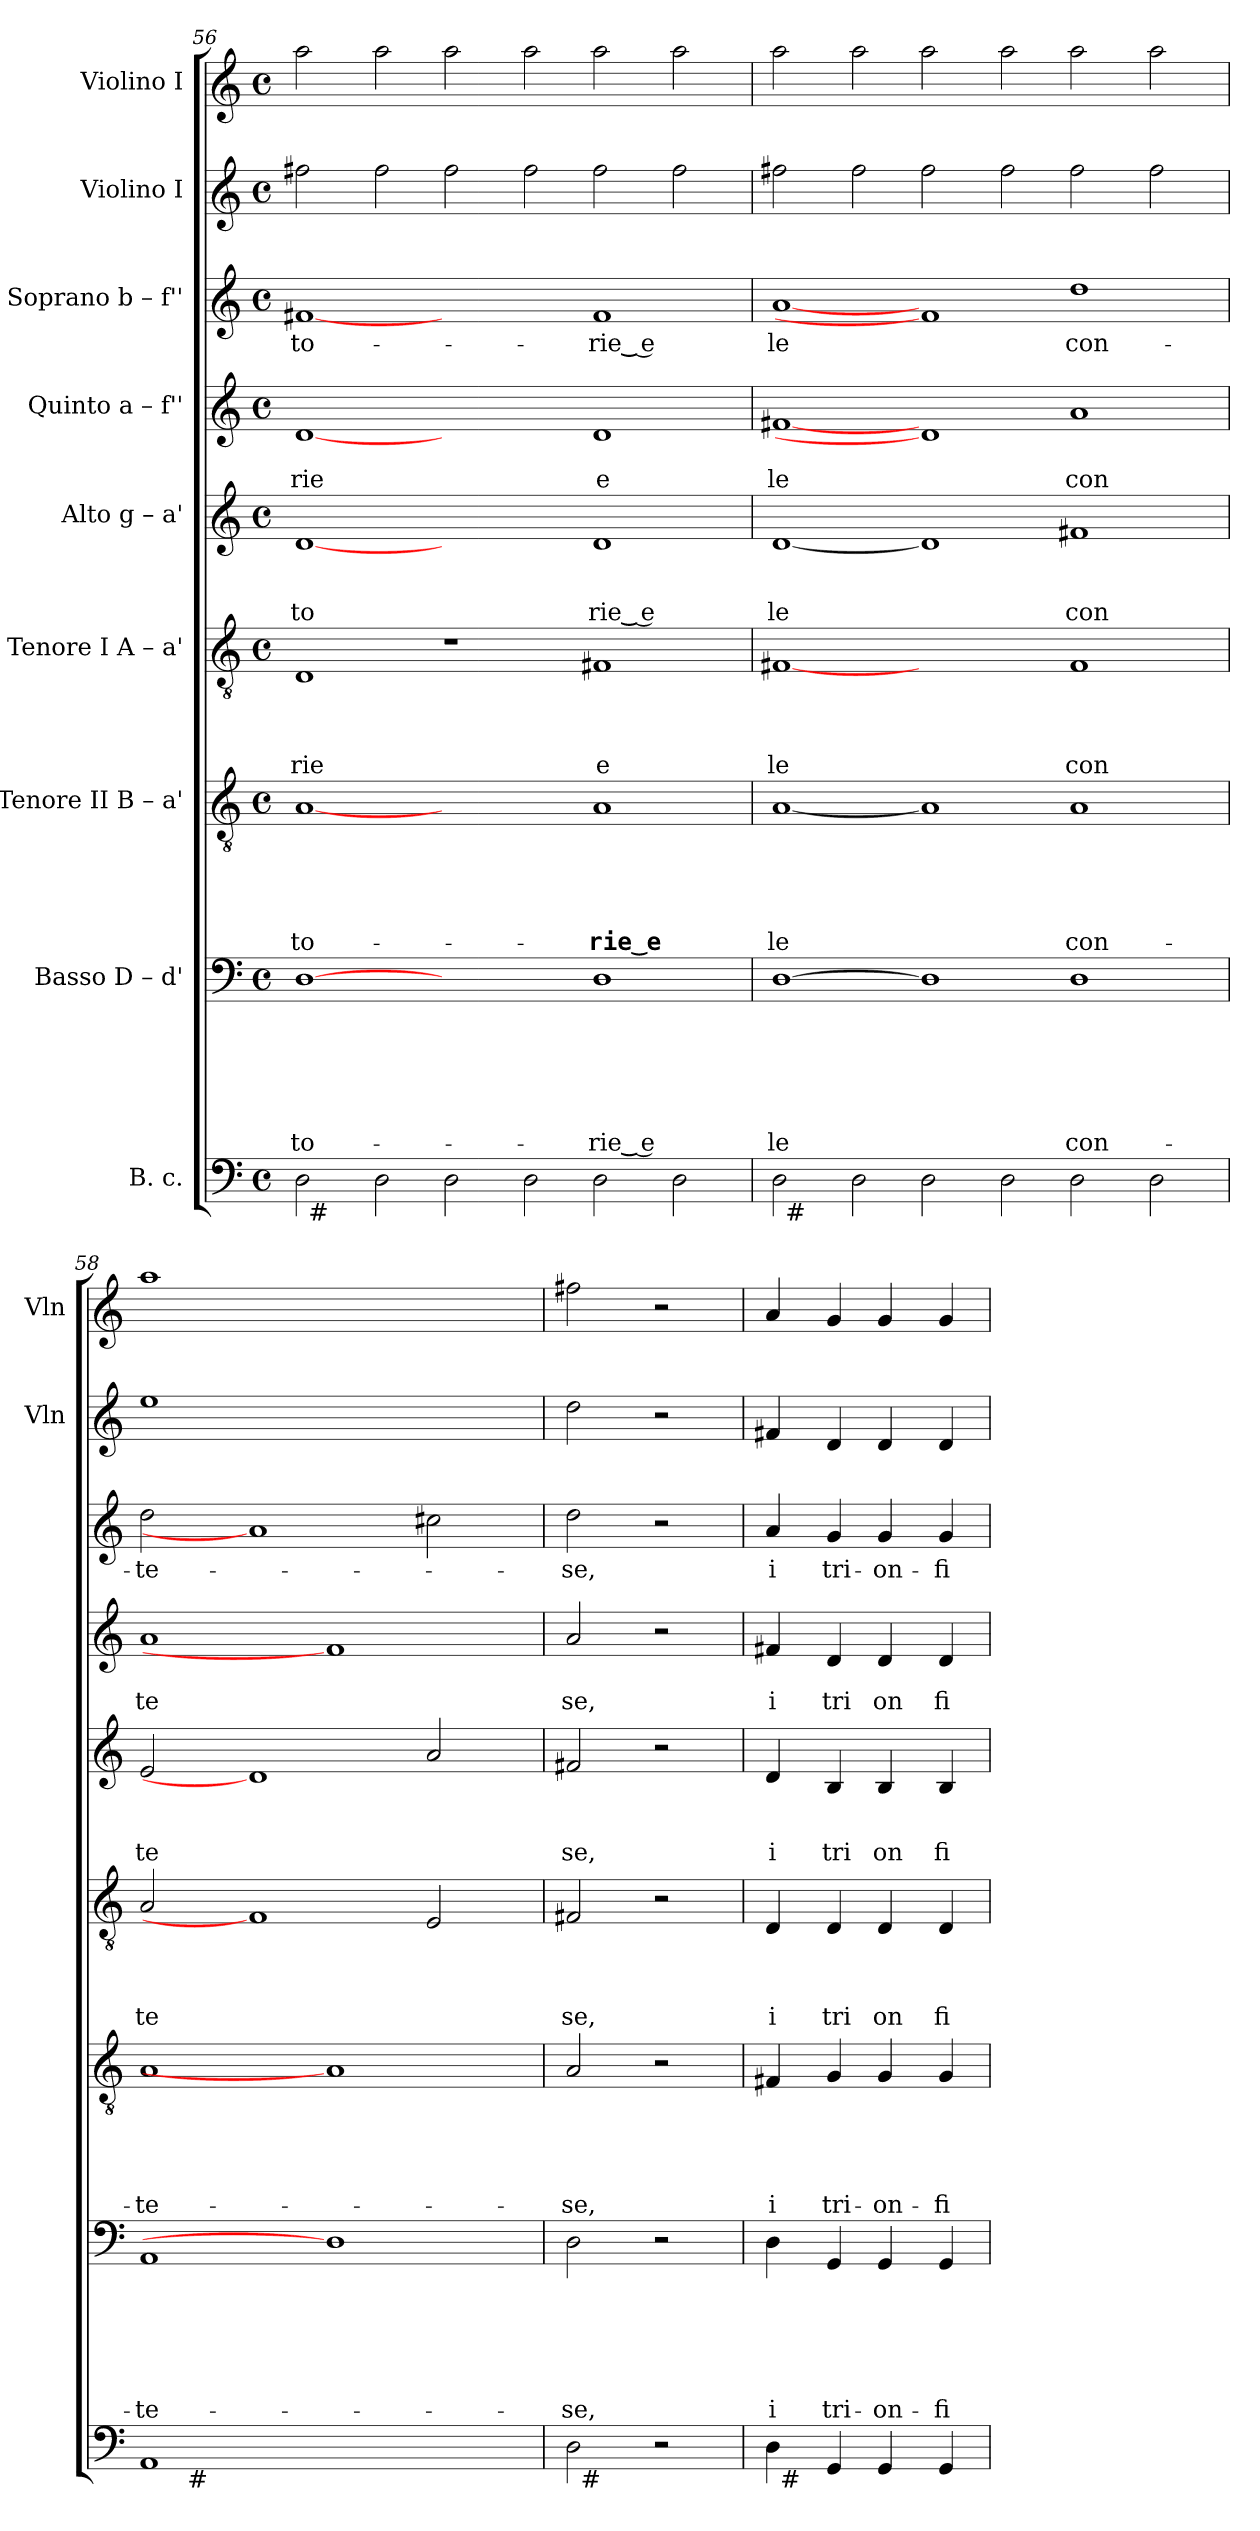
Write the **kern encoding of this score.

**kern	**kern	**text	**text	**text	**text	**text	**text	**kern	**text	**text	**text	**text	**text	**kern	**text	**text	**text	**text	**kern	**text	**text	**text	**kern	**text	**text	**kern	**text	**kern	**kern
*part9	*part8	*part8	*part8	*part8	*part8	*part8	*part8	*part7	*part7	*part7	*part7	*part7	*part7	*part6	*part6	*part6	*part6	*part6	*part5	*part5	*part5	*part5	*part4	*part4	*part4	*part3	*part3	*part2	*part1
*staff9	*staff8	*staff8	*staff8	*staff8	*staff8	*staff8	*staff8	*staff7	*staff7	*staff7	*staff7	*staff7	*staff7	*staff6	*staff6	*staff6	*staff6	*staff6	*staff5	*staff5	*staff5	*staff5	*staff4	*staff4	*staff4	*staff3	*staff3	*staff2	*staff1
*I"B. c.	*I"Basso D – d'	*	*	*	*	*	*	*I"Tenore II B – a'	*	*	*	*	*	*I"Tenore I A – a'	*	*	*	*	*I"Alto g – a'	*	*	*	*I"Quinto a – f''	*	*	*I"Soprano b – f''	*	*I"Violino I	*I"Violino I
*	*	*	*	*	*	*	*	*	*	*	*	*	*	*	*	*	*	*	*	*	*	*	*	*	*	*	*	*I'Vln	*I'Vln
*clefF4	*clefF4	*	*	*	*	*	*	*clefGv2	*	*	*	*	*	*clefGv2	*	*	*	*	*clefG2	*	*	*	*clefG2	*	*	*clefG2	*	*clefG2	*clefG2
*k[]	*k[]	*	*	*	*	*	*	*k[]	*	*	*	*	*	*k[]	*	*	*	*	*k[]	*	*	*	*k[]	*	*	*k[]	*	*k[]	*k[]
*C:	*C:	*	*	*	*	*	*	*C:	*	*	*	*	*	*C:	*	*	*	*	*C:	*	*	*	*C:	*	*	*C:	*	*C:	*C:
*M4/4	*M4/4	*	*	*	*	*	*	*M4/4	*	*	*	*	*	*M4/4	*	*	*	*	*M4/4	*	*	*	*M4/4	*	*	*M4/4	*	*M4/4	*M4/4
*met(c)	*met(c)	*	*	*	*	*	*	*met(c)	*	*	*	*	*	*met(c)	*	*	*	*	*met(c)	*	*	*	*met(c)	*	*	*met(c)	*	*met(c)	*met(c)
=56	=56	=56	=56	=56	=56	=56	=56	=56	=56	=56	=56	=56	=56	=56	=56	=56	=56	=56	=56	=56	=56	=56	=56	=56	=56	=56	=56	=56	=56
!	!	!	!	!	!	!	!LO:LY:b	!	!	!	!	!	!LO:LY:b	!	!	!	!	!LO:LY:b	!	!	!	!LO:LY:b	!	!	!LO:LY:b	!	!LO:LY:b	!	!
*^	*	*	*	*	*	*	*	*	*	*	*	*	*	*	*	*	*	*	*	*	*	*	*	*	*	*	*	*	*
2D\	32ryy	[1D	.	.	.	.	.	-to-	[1A	.	.	.	.	-to-	1D	.	.	.	rie	[1d	.	.	to	[1d	.	rie	[1f#X	-to-	2ff#X\	2aa\
!	!LO:TX:b:t=#	!	!	!	!	!	!	!	!	!	!	!	!	!	!	!	!	!	!	!	!	!	!	!	!	!	!	!	!	!
.	1ryy	.	.	.	.	.	.	.	.	.	.	.	.	.	.	.	.	.	.	.	.	.	.	.	.	.	.	.	.	.
2D\	.	.	.	.	.	.	.	.	.	.	.	.	.	.	.	.	.	.	.	.	.	.	.	.	.	.	.	.	2ff#\	2aa\
2D\	.	1ryy	.	.	.	.	.	.	1ryy	.	.	.	.	.	1r	.	.	.	.	1ryy	.	.	.	1ryy	.	.	1ryy	.	2ff#\	2aa\
.	1ryy	.	.	.	.	.	.	.	.	.	.	.	.	.	.	.	.	.	.	.	.	.	.	.	.	.	.	.	.	.
2D\	.	.	.	.	.	.	.	.	.	.	.	.	.	.	.	.	.	.	.	.	.	.	.	.	.	.	.	.	2ff#\	2aa\
!	!	!	!	!	!	!	!	!LO:LY:b:rj	!	!	!	!	!	!LO:LY:b:rj	!	!	!	!	!LO:LY:b	!	!	!	!LO:LY:b:rj	!	!	!LO:LY:b	!	!LO:LY:b:rj	!	!
2D\	.	1D	.	.	.	.	.	-rie‿ e	1A	.	.	.	.	-rie‿e	1F#X	.	.	.	e	1d	.	.	rie‿ e	1d	.	e	1f#	-rie‿ e	2ff#\	2aa\
.	2ryy	.	.	.	.	.	.	.	.	.	.	.	.	.	.	.	.	.	.	.	.	.	.	.	.	.	.	.	.	.
2D\	.	.	.	.	.	.	.	.	.	.	.	.	.	.	.	.	.	.	.	.	.	.	.	.	.	.	.	.	2ff#\	2aa\
.	4...ryy	.	.	.	.	.	.	.	.	.	.	.	.	.	.	.	.	.	.	.	.	.	.	.	.	.	.	.	.	.
=57	=57	=57	=57	=57	=57	=57	=57	=57	=57	=57	=57	=57	=57	=57	=57	=57	=57	=57	=57	=57	=57	=57	=57	=57	=57	=57	=57	=57	=57	=57
!	!	!	!	!	!	!	!	!LO:LY:b	!	!	!	!	!	!LO:LY:b	!	!	!	!	!LO:LY:b	!	!	!	!LO:LY:b	!	!	!LO:LY:b	!	!LO:LY:b	!	!
2D\	32ryy	[1D	.	.	.	.	.	le	[1A	.	.	.	.	le	[1F#X	.	.	.	le	[1d	.	.	le	[1f#X	.	le	[1a	le	2ff#X\	2aa\
!	!LO:TX:b:t=#	!	!	!	!	!	!	!	!	!	!	!	!	!	!	!	!	!	!	!	!	!	!	!	!	!	!	!	!	!
.	1ryy	.	.	.	.	.	.	.	.	.	.	.	.	.	.	.	.	.	.	.	.	.	.	.	.	.	.	.	.	.
2D\	.	.	.	.	.	.	.	.	.	.	.	.	.	.	.	.	.	.	.	.	.	.	.	.	.	.	.	.	2ff#\	2aa\
2D\	.	1D]	.	.	.	.	.	.	1A]	.	.	.	.	.	1ryy	.	.	.	.	1d]	.	.	.	1d]	.	.	1f#]	.	2ff#\	2aa\
.	1ryy	.	.	.	.	.	.	.	.	.	.	.	.	.	.	.	.	.	.	.	.	.	.	.	.	.	.	.	.	.
2D\	.	.	.	.	.	.	.	.	.	.	.	.	.	.	.	.	.	.	.	.	.	.	.	.	.	.	.	.	2ff#\	2aa\
!	!	!	!	!	!	!	!	!LO:LY:b	!	!	!	!	!	!LO:LY:b	!	!	!	!	!LO:LY:b	!	!	!	!LO:LY:b	!	!	!LO:LY:b	!	!LO:LY:b	!	!
2D\	.	1D	.	.	.	.	.	con-	1A	.	.	.	.	con-	1F#	.	.	.	con	1f#X	.	.	con	1a	.	con	1dd	con-	2ff#\	2aa\
.	2ryy	.	.	.	.	.	.	.	.	.	.	.	.	.	.	.	.	.	.	.	.	.	.	.	.	.	.	.	.	.
2D\	.	.	.	.	.	.	.	.	.	.	.	.	.	.	.	.	.	.	.	.	.	.	.	.	.	.	.	.	2ff#\	2aa\
.	4...ryy	.	.	.	.	.	.	.	.	.	.	.	.	.	.	.	.	.	.	.	.	.	.	.	.	.	.	.	.	.
=58	=58	=58	=58	=58	=58	=58	=58	=58	=58	=58	=58	=58	=58	=58	=58	=58	=58	=58	=58	=58	=58	=58	=58	=58	=58	=58	=58	=58	=58	=58
!	!	!	!	!	!	!	!	!LO:LY:b	!	!	!	!	!	!LO:LY:b	!	!	!	!	!LO:LY:b	!	!	!	!LO:LY:b	!	!	!LO:LY:b	!	!LO:LY:b	!	!
1AA	8ryy	1AA	.	.	.	.	.	-te-	1A	.	.	.	.	-te-	2A/	.	.	.	te	2e/	.	.	te	1a	.	te	2dd\	-te-	1ee	1aa
.	32ryy	.	.	.	.	.	.	.	.	.	.	.	.	.	.	.	.	.	.	.	.	.	.	.	.	.	.	.	.	.
!	!LO:TX:b:t=#	!	!	!	!	!	!	!	!	!	!	!	!	!	!	!	!	!	!	!	!	!	!	!	!	!	!	!	!	!
.	1ryy	.	.	.	.	.	.	.	.	.	.	.	.	.	.	.	.	.	.	.	.	.	.	.	.	.	.	.	.	.
.	.	.	.	.	.	.	.	.	.	.	.	.	.	.	1F#]	.	.	.	.	1d]	.	.	.	.	.	.	1a]	.	.	.
1ryy	.	1D]	.	.	.	.	.	.	1A]	.	.	.	.	.	.	.	.	.	.	.	.	.	.	1f#]	.	.	.	.	1ryy	1ryy
.	2ryy	.	.	.	.	.	.	.	.	.	.	.	.	.	.	.	.	.	.	.	.	.	.	.	.	.	.	.	.	.
.	.	.	.	.	.	.	.	.	.	.	.	.	.	.	2E/	.	.	.	.	2a/	.	.	.	.	.	.	2cc#X\	.	.	.
.	4ryy	.	.	.	.	.	.	.	.	.	.	.	.	.	.	.	.	.	.	.	.	.	.	.	.	.	.	.	.	.
.	16.ryy	.	.	.	.	.	.	.	.	.	.	.	.	.	.	.	.	.	.	.	.	.	.	.	.	.	.	.	.	.
=59	=59	=59	=59	=59	=59	=59	=59	=59	=59	=59	=59	=59	=59	=59	=59	=59	=59	=59	=59	=59	=59	=59	=59	=59	=59	=59	=59	=59	=59	=59
!	!	!	!	!	!	!	!	!LO:LY:b	!	!	!	!	!	!LO:LY:b	!	!	!	!	!LO:LY:b	!	!	!	!LO:LY:b	!	!	!LO:LY:b	!	!LO:LY:b	!	!
2D\	32ryy	2D\	.	.	.	.	.	-se,	2A/	.	.	.	.	-se,	2F#X/	.	.	.	se,	2f#X/	.	.	se,	2a/	.	se,	2dd\	-se,	2dd\	2ff#X\
!	!LO:TX:b:t=#	!	!	!	!	!	!	!	!	!	!	!	!	!	!	!	!	!	!	!	!	!	!	!	!	!	!	!	!	!
.	2ryy	.	.	.	.	.	.	.	.	.	.	.	.	.	.	.	.	.	.	.	.	.	.	.	.	.	.	.	.	.
2r	.	2r	.	.	.	.	.	.	2r	.	.	.	.	.	2r	.	.	.	.	2r	.	.	.	2r	.	.	2r	.	2r	2r
.	4...ryy	.	.	.	.	.	.	.	.	.	.	.	.	.	.	.	.	.	.	.	.	.	.	.	.	.	.	.	.	.
=60	=60	=60	=60	=60	=60	=60	=60	=60	=60	=60	=60	=60	=60	=60	=60	=60	=60	=60	=60	=60	=60	=60	=60	=60	=60	=60	=60	=60	=60	=60
!	!	!	!	!	!	!	!	!LO:LY:b	!	!	!	!	!	!LO:LY:b	!	!	!	!	!LO:LY:b	!	!	!	!LO:LY:b	!	!	!LO:LY:b	!	!LO:LY:b	!	!
4D\	32ryy	4D\	.	.	.	.	.	i	4F#X/	.	.	.	.	i	4D/	.	.	.	i	4d/	.	.	i	4f#X/	.	i	4a/	i	4f#X/	4a/
!	!LO:TX:b:t=#	!	!	!	!	!	!	!	!	!	!	!	!	!	!	!	!	!	!	!	!	!	!	!	!	!	!	!	!	!
.	2ryy	.	.	.	.	.	.	.	.	.	.	.	.	.	.	.	.	.	.	.	.	.	.	.	.	.	.	.	.	.
!	!	!	!	!	!	!	!	!LO:LY:b	!	!	!	!	!	!LO:LY:b	!	!	!	!	!LO:LY:b	!	!	!	!LO:LY:b	!	!	!LO:LY:b	!	!LO:LY:b	!	!
4GG/	.	4GG/	.	.	.	.	.	tri-	4G/	.	.	.	.	tri-	4D/	.	.	.	tri	4B/	.	.	tri	4d/	.	tri	4g/	tri-	4d/	4g/
!	!	!	!	!	!	!	!	!LO:LY:b	!	!	!	!	!	!LO:LY:b	!	!	!	!	!LO:LY:b	!	!	!	!LO:LY:b	!	!	!LO:LY:b	!	!LO:LY:b	!	!
4GG/	.	4GG/	.	.	.	.	.	-on-	4G/	.	.	.	.	-on-	4D/	.	.	.	on	4B/	.	.	on	4d/	.	on	4g/	-on-	4d/	4g/
.	4...ryy	.	.	.	.	.	.	.	.	.	.	.	.	.	.	.	.	.	.	.	.	.	.	.	.	.	.	.	.	.
!	!	!	!	!	!	!	!	!LO:LY:b	!	!	!	!	!	!LO:LY:b	!	!	!	!	!LO:LY:b	!	!	!	!LO:LY:b	!	!	!LO:LY:b	!	!LO:LY:b	!	!
4GG/	.	4GG/	.	.	.	.	.	-fi	4G/	.	.	.	.	-fi	4D/	.	.	.	fi	4B/	.	.	fi	4d/	.	fi	4g/	-fi	4d/	4g/
*v	*v	*	*	*	*	*	*	*	*	*	*	*	*	*	*	*	*	*	*	*	*	*	*	*	*	*	*	*	*	*
=	=	=	=	=	=	=	=	=	=	=	=	=	=	=	=	=	=	=	=	=	=	=	=	=	=	=	=	=	=
*-	*-	*-	*-	*-	*-	*-	*-	*-	*-	*-	*-	*-	*-	*-	*-	*-	*-	*-	*-	*-	*-	*-	*-	*-	*-	*-	*-	*-	*-
